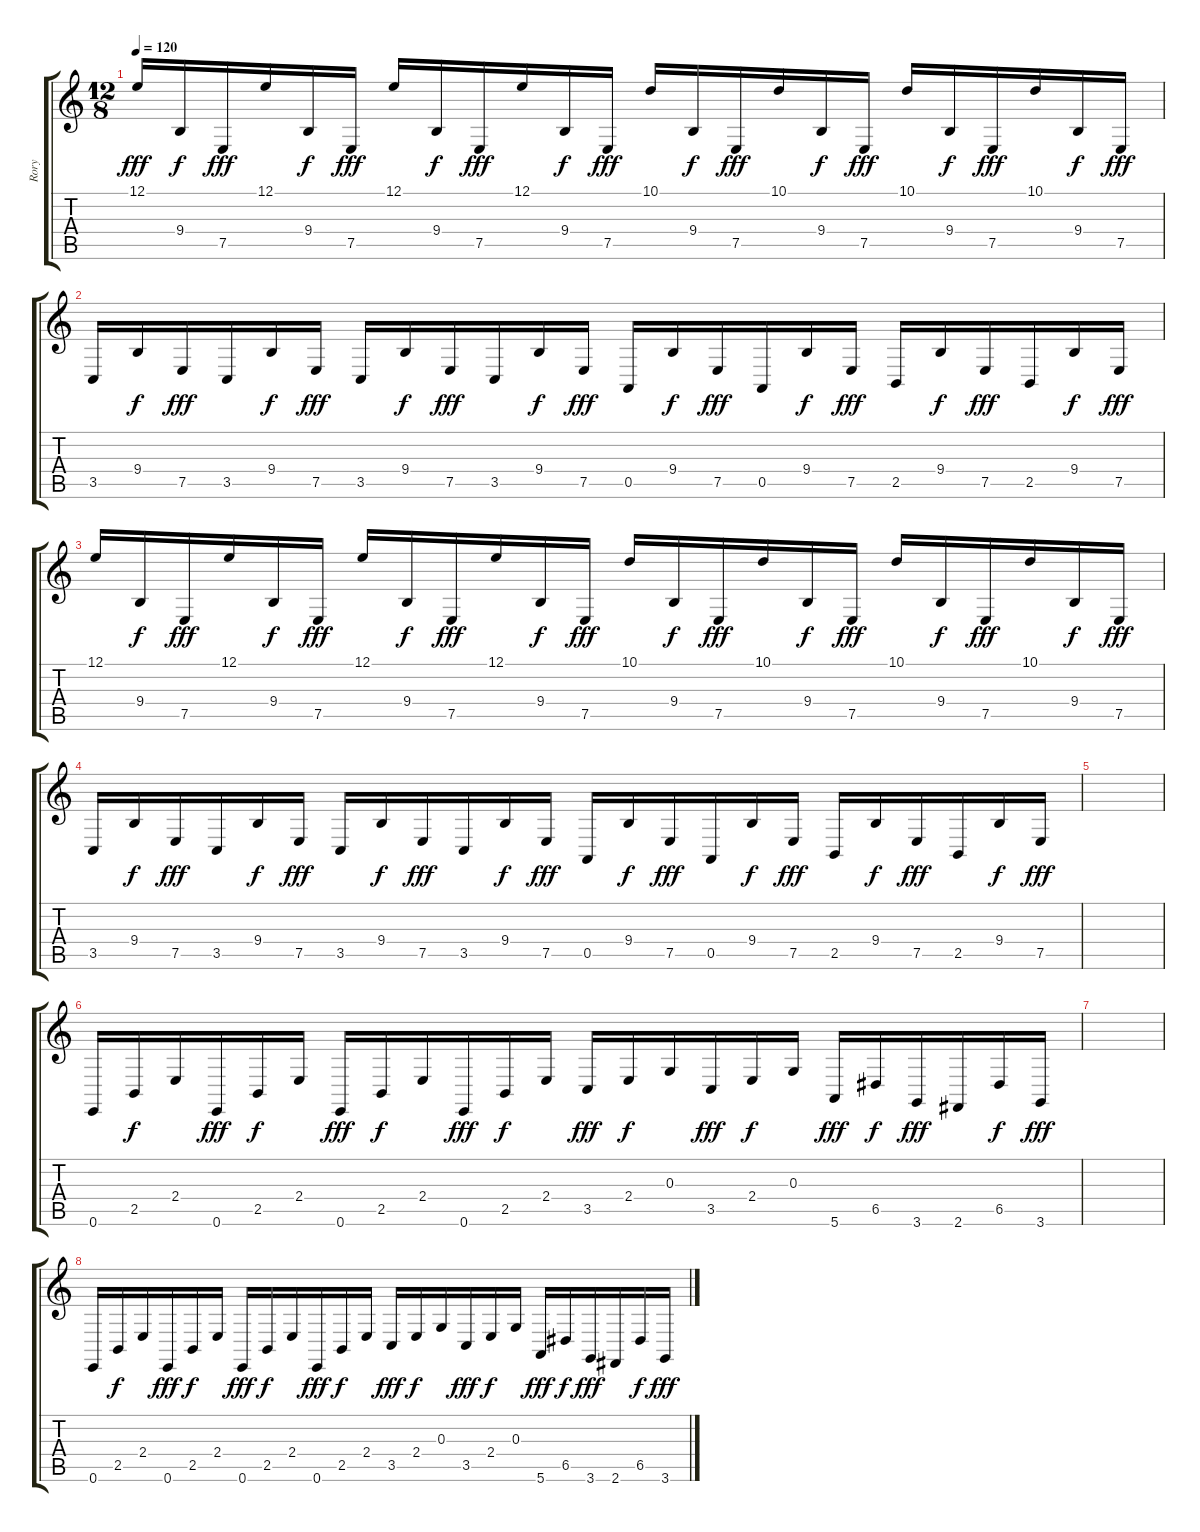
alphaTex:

\track ("Rory" "Rory") {instrument churchorgan}
\staff {score tabs}
\tuning (E4 B3 G3 D3 A2 E2) {hide}
\ts (12 8)
\tempo 120
\clef g2
\ks c
12.1.16{dy fff} 9.4.16{dy f} 7.5.16{dy fff} 12.1.16 9.4.16{dy f} 7.5.16{dy fff} 12.1.16 9.4.16{dy f} 7.5.16{dy fff} 12.1.16 9.4.16{dy f} 7.5.16{dy fff} 10.1.16 9.4.16{dy f} 7.5.16{dy fff} 10.1.16 9.4.16{dy f} 7.5.16{dy fff} 10.1.16 9.4.16{dy f} 7.5.16{dy fff} 10.1.16 9.4.16{dy f} 7.5.16{dy fff} |
3.5.16 9.4.16{dy f} 7.5.16{dy fff} 3.5.16 9.4.16{dy f} 7.5.16{dy fff} 3.5.16 9.4.16{dy f} 7.5.16{dy fff} 3.5.16 9.4.16{dy f} 7.5.16{dy fff} 0.5.16 9.4.16{dy f} 7.5.16{dy fff} 0.5.16 9.4.16{dy f} 7.5.16{dy fff} 2.5.16 9.4.16{dy f} 7.5.16{dy fff} 2.5.16 9.4.16{dy f} 7.5.16{dy fff} |
12.1.16 9.4.16{dy f} 7.5.16{dy fff} 12.1.16 9.4.16{dy f} 7.5.16{dy fff} 12.1.16 9.4.16{dy f} 7.5.16{dy fff} 12.1.16 9.4.16{dy f} 7.5.16{dy fff} 10.1.16 9.4.16{dy f} 7.5.16{dy fff} 10.1.16 9.4.16{dy f} 7.5.16{dy fff} 10.1.16 9.4.16{dy f} 7.5.16{dy fff} 10.1.16 9.4.16{dy f} 7.5.16{dy fff} |
3.5.16 9.4.16{dy f} 7.5.16{dy fff} 3.5.16 9.4.16{dy f} 7.5.16{dy fff} 3.5.16 9.4.16{dy f} 7.5.16{dy fff} 3.5.16 9.4.16{dy f} 7.5.16{dy fff} 0.5.16 9.4.16{dy f} 7.5.16{dy fff} 0.5.16 9.4.16{dy f} 7.5.16{dy fff} 2.5.16 9.4.16{dy f} 7.5.16{dy fff} 2.5.16 9.4.16{dy f} 7.5.16{dy fff} |
|
0.6.16 2.5.16{dy f} 2.4.16 0.6.16{dy fff} 2.5.16{dy f} 2.4.16 0.6.16{dy fff} 2.5.16{dy f} 2.4.16 0.6.16{dy fff} 2.5.16{dy f} 2.4.16 3.5.16{dy fff} 2.4.16{dy f} 0.3.16 3.5.16{dy fff} 2.4.16{dy f} 0.3.16 5.6.16{dy fff} 6.5.16{dy f} 3.6.16{dy fff} 2.6.16 6.5.16{dy f} 3.6.16{dy fff} |
|
0.6.16 2.5.16{dy f} 2.4.16 0.6.16{dy fff} 2.5.16{dy f} 2.4.16 0.6.16{dy fff} 2.5.16{dy f} 2.4.16 0.6.16{dy fff} 2.5.16{dy f} 2.4.16 3.5.16{dy fff} 2.4.16{dy f} 0.3.16 3.5.16{dy fff} 2.4.16{dy f} 0.3.16 5.6.16{dy fff} 6.5.16{dy f} 3.6.16{dy fff} 2.6.16 6.5.16{dy f} 3.6.16{dy fff}
